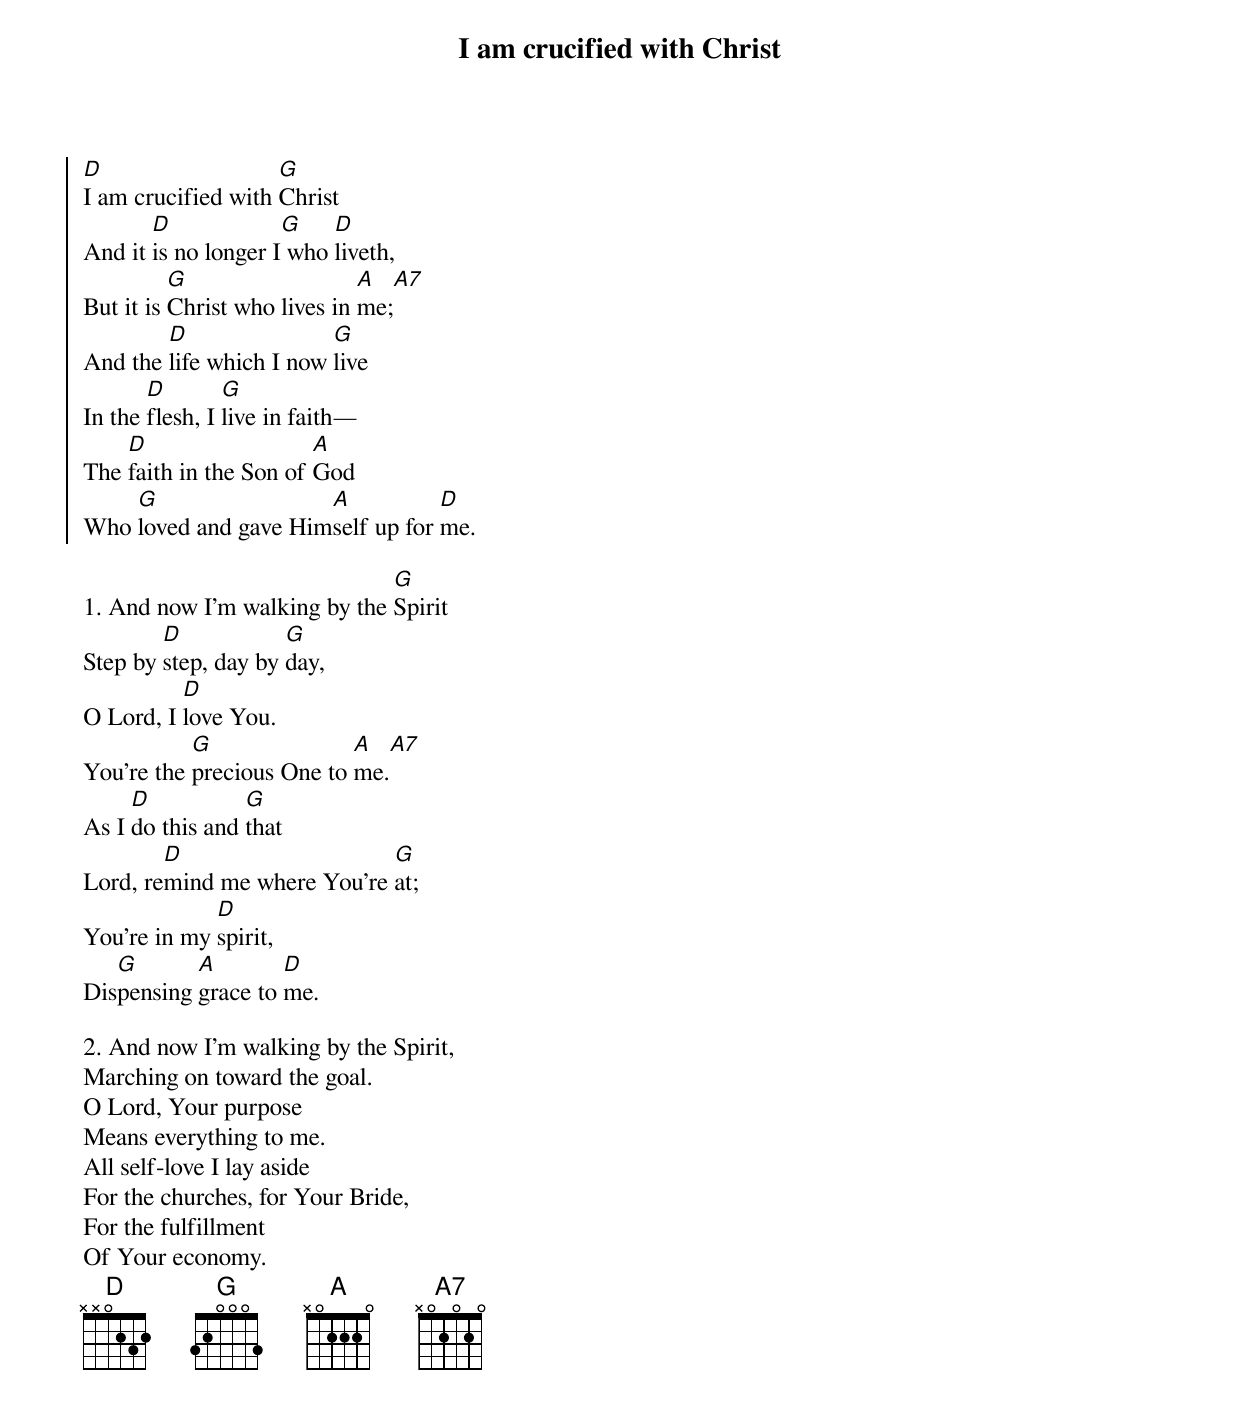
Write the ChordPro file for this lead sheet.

{t:I am crucified with Christ}

{soc}
[D]I am crucified with [G]Christ
And it [D]is no longer I[G] who [D]liveth,
But it is [G]Christ who lives in [A]me;[A7]
And the [D]life which I now [G]live
In the [D]flesh, I [G]live in faith—
The [D]faith in the Son of [A]God
Who [G]loved and gave Him[A]self up for [D]me.
{eoc}

1. And now I'm walking by the [G]Spirit
Step by [D]step, day by [G]day,
O Lord, I [D]love You.
You're the [G]precious One to [A]me.[A7]
As I [D]do this and [G]that
Lord, re[D]mind me where You're [G]at;
You're in my [D]spirit,
Dis[G]pensing [A]grace to [D]me.

2. And now I'm walking by the Spirit,
Marching on toward the goal.
O Lord, Your purpose
Means everything to me.
All self-love I lay aside
For the churches, for Your Bride,
For the fulfillment
Of Your economy.
